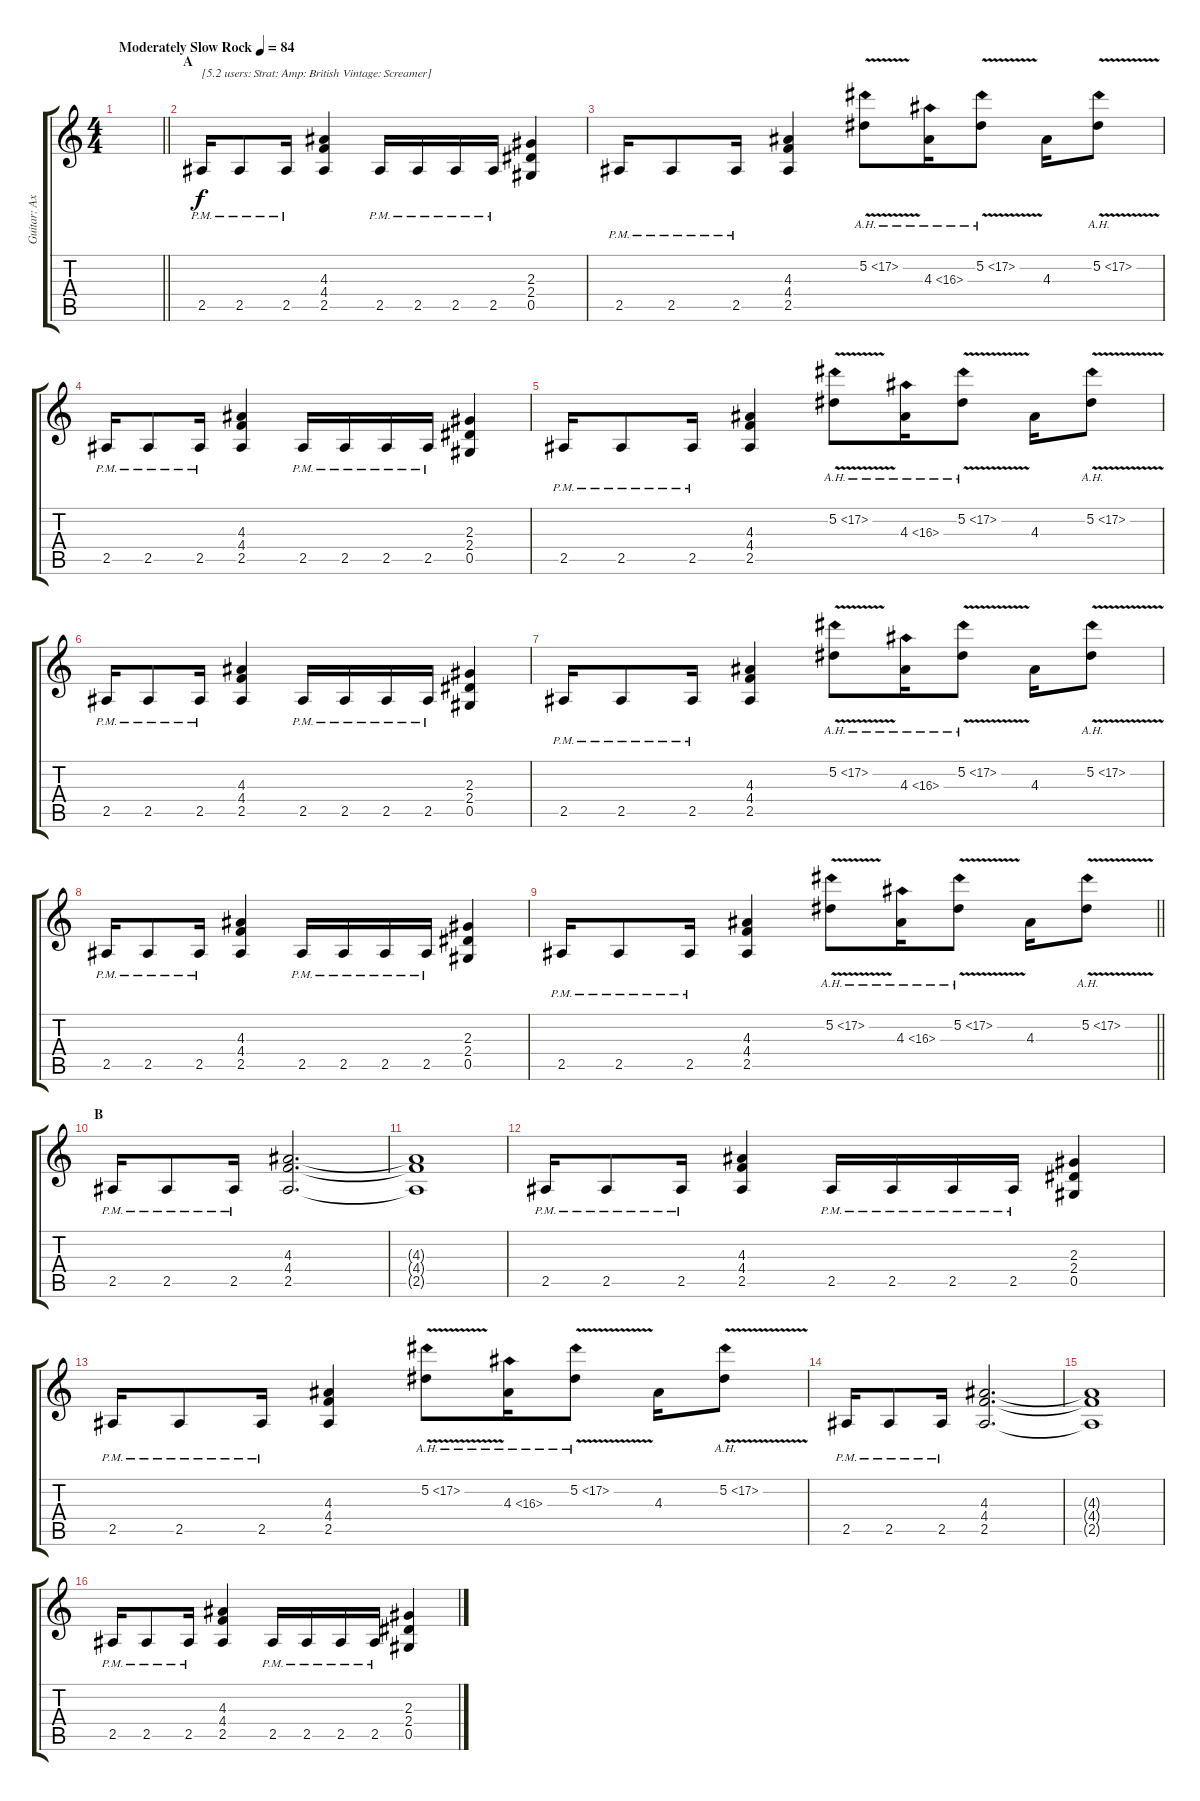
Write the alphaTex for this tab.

\track ("Guitar: Axel" "Guitar: Ax") {instrument overdrivenguitar}
\staff {score tabs}
\tuning (Eb4 Bb3 Gb3 Db3 Ab2 Eb2) {hide}
\ts (4 4)
\tempo (84 "Moderately Slow Rock")
\clef g2
\barLineRight lightlight
\ks c
|
\section ("" "A")
2.5{pm}.16{txt "[5.2 users: Strat: Amp: British Vintage: Screamer]"} 2.5{pm}.8 2.5{pm}.16 (4.3 4.4 2.5).4 2.5{pm}.16 2.5{pm}.16 2.5{pm}.16 2.5{pm}.16 (2.3 2.4 0.5).4 |
2.5{pm}.16 2.5{pm}.8 2.5{pm}.16 (4.3 4.4 2.5).4 5.2{ah 12 v}.8 4.3{ah 12}.16 5.2{ah 12 v}.8 4.3.16 5.2{ah 12 v}.8 |
2.5{pm}.16 2.5{pm}.8 2.5{pm}.16 (4.3 4.4 2.5).4 2.5{pm}.16 2.5{pm}.16 2.5{pm}.16 2.5{pm}.16 (2.3 2.4 0.5).4 |
2.5{pm}.16 2.5{pm}.8 2.5{pm}.16 (4.3 4.4 2.5).4 5.2{ah 12 v}.8 4.3{ah 12}.16 5.2{ah 12 v}.8 4.3.16 5.2{ah 12 v}.8 |
2.5{pm}.16 2.5{pm}.8 2.5{pm}.16 (4.3 4.4 2.5).4 2.5{pm}.16 2.5{pm}.16 2.5{pm}.16 2.5{pm}.16 (2.3 2.4 0.5).4 |
2.5{pm}.16 2.5{pm}.8 2.5{pm}.16 (4.3 4.4 2.5).4 5.2{ah 12 v}.8 4.3{ah 12}.16 5.2{ah 12 v}.8 4.3.16 5.2{ah 12 v}.8 |
2.5{pm}.16 2.5{pm}.8 2.5{pm}.16 (4.3 4.4 2.5).4 2.5{pm}.16 2.5{pm}.16 2.5{pm}.16 2.5{pm}.16 (2.3 2.4 0.5).4 |
\barLineRight lightlight
2.5{pm}.16 2.5{pm}.8 2.5{pm}.16 (4.3 4.4 2.5).4 5.2{ah 12 v}.8 4.3{ah 12}.16 5.2{ah 12 v}.8 4.3.16 5.2{ah 12 v}.8 |
\section ("" "B")
2.5{pm}.16 2.5{pm}.8 2.5{pm}.16 (4.3 4.4 2.5).2{d} |
(4.3{t} 4.4{t} 2.5{t}).1 |
2.5{pm}.16 2.5{pm}.8 2.5{pm}.16 (4.3 4.4 2.5).4 2.5{pm}.16 2.5{pm}.16 2.5{pm}.16 2.5{pm}.16 (2.3 2.4 0.5).4 |
2.5{pm}.16 2.5{pm}.8 2.5{pm}.16 (4.3 4.4 2.5).4 5.2{ah 12 v}.8 4.3{ah 12}.16 5.2{ah 12 v}.8 4.3.16 5.2{ah 12 v}.8 |
2.5{pm}.16 2.5{pm}.8 2.5{pm}.16 (4.3 4.4 2.5).2{d} |
(4.3{t} 4.4{t} 2.5{t}).1 |
2.5{pm}.16 2.5{pm}.8 2.5{pm}.16 (4.3 4.4 2.5).4 2.5{pm}.16 2.5{pm}.16 2.5{pm}.16 2.5{pm}.16 (2.3 2.4 0.5).4
